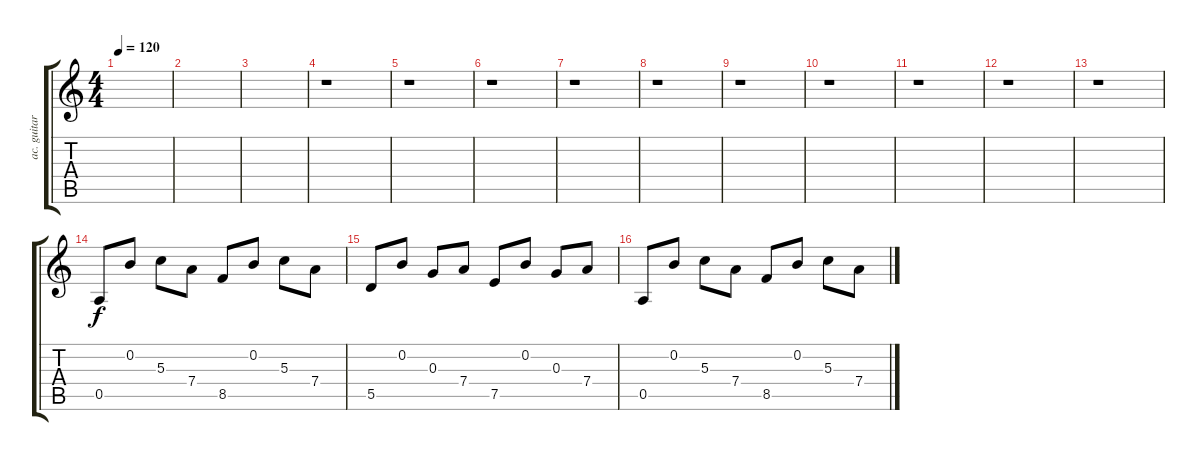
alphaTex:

\track ("ac. guitar1" "ac. guitar") {instrument acousticguitarsteel}
\staff {score tabs}
\tuning (E4 B3 G3 D3 A2 E2) {hide}
\ts (4 4)
\tempo 120
\clef g2
\ks c
|
|
|
r.1 |
r.1 |
r.1 |
r.1 |
r.1 |
r.1 |
r.1 |
r.1 |
r.1 |
r.1 |
0.5.8 0.2.8 5.3.8 7.4.8 8.5.8 0.2.8 5.3.8 7.4.8 |
5.5.8 0.2.8 0.3.8 7.4.8 7.5.8 0.2.8 0.3.8 7.4.8 |
0.5.8 0.2.8 5.3.8 7.4.8 8.5.8 0.2.8 5.3.8 7.4.8
